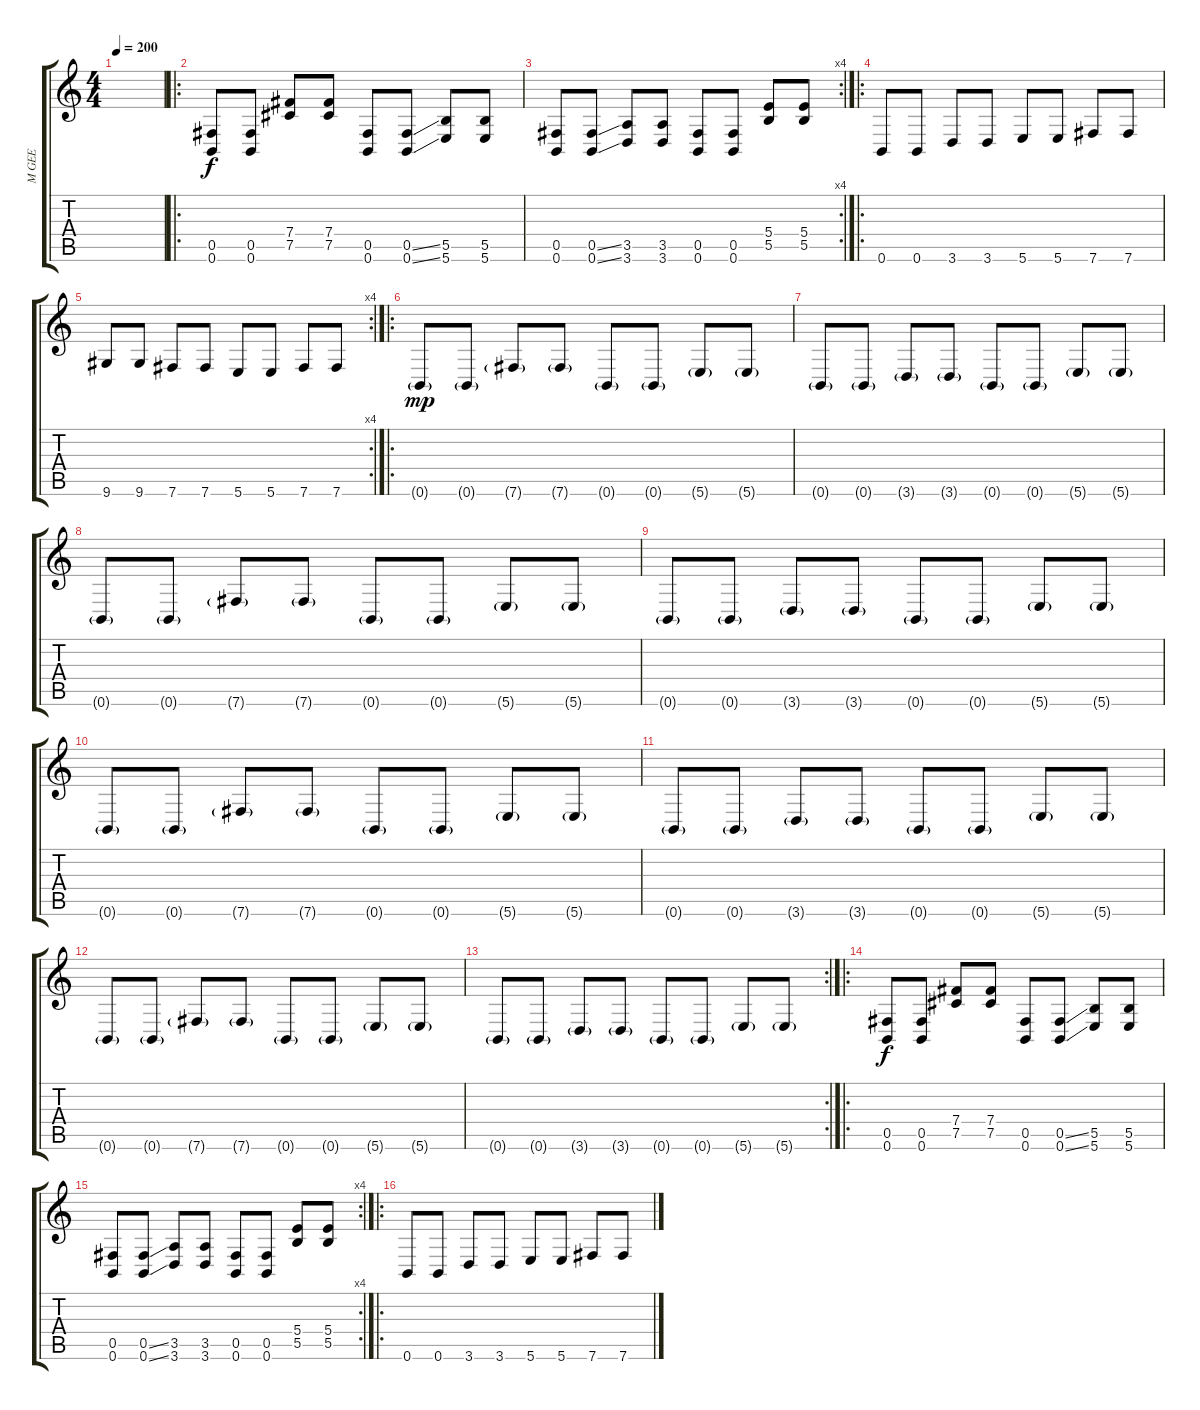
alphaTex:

\track ("M GEE" "M GEE") {instrument distortionguitar}
\staff {score tabs}
\tuning (Db4 Ab3 E3 B2 Gb2 B1) {hide}
\ts (4 4)
\tempo 200
\clef g2
\ks c
|
\ro
(0.5 0.6).8 (0.5 0.6).8 (7.4 7.5).8 (7.4 7.5).8 (0.5 0.6).8 (0.5{ss} 0.6{ss}).8 (5.5 5.6).8 (5.5 5.6).8 |
\rc 4
(0.5 0.6).8 (0.5{ss} 0.6{ss}).8 (3.5 3.6).8 (3.5 3.6).8 (0.5 0.6).8 (0.5 0.6).8 (5.4 5.5).8 (5.4 5.5).8 |
\ro
0.6.8 0.6.8 3.6.8 3.6.8 5.6.8 5.6.8 7.6.8 7.6.8 |
\rc 4
9.6.8 9.6.8 7.6.8 7.6.8 5.6.8 5.6.8 7.6.8 7.6.8 |
\ro
0.6{g}.8{dy mp} 0.6{g}.8 7.6{g}.8 7.6{g}.8 0.6{g}.8 0.6{g}.8 5.6{g}.8 5.6{g}.8 |
0.6{g}.8 0.6{g}.8 3.6{g}.8 3.6{g}.8 0.6{g}.8 0.6{g}.8 5.6{g}.8 5.6{g}.8 |
0.6{g}.8 0.6{g}.8 7.6{g}.8 7.6{g}.8 0.6{g}.8 0.6{g}.8 5.6{g}.8 5.6{g}.8 |
0.6{g}.8 0.6{g}.8 3.6{g}.8 3.6{g}.8 0.6{g}.8 0.6{g}.8 5.6{g}.8 5.6{g}.8 |
0.6{g}.8 0.6{g}.8 7.6{g}.8 7.6{g}.8 0.6{g}.8 0.6{g}.8 5.6{g}.8 5.6{g}.8 |
0.6{g}.8 0.6{g}.8 3.6{g}.8 3.6{g}.8 0.6{g}.8 0.6{g}.8 5.6{g}.8 5.6{g}.8 |
0.6{g}.8 0.6{g}.8 7.6{g}.8 7.6{g}.8 0.6{g}.8 0.6{g}.8 5.6{g}.8 5.6{g}.8 |
\rc 2
0.6{g}.8 0.6{g}.8 3.6{g}.8 3.6{g}.8 0.6{g}.8 0.6{g}.8 5.6{g}.8 5.6{g}.8 |
\ro
(0.5 0.6).8{dy f} (0.5 0.6).8 (7.4 7.5).8 (7.4 7.5).8 (0.5 0.6).8 (0.5{ss} 0.6{ss}).8 (5.5 5.6).8 (5.5 5.6).8 |
\rc 4
(0.5 0.6).8 (0.5{ss} 0.6{ss}).8 (3.5 3.6).8 (3.5 3.6).8 (0.5 0.6).8 (0.5 0.6).8 (5.4 5.5).8 (5.4 5.5).8 |
\ro
0.6.8 0.6.8 3.6.8 3.6.8 5.6.8 5.6.8 7.6.8 7.6.8
